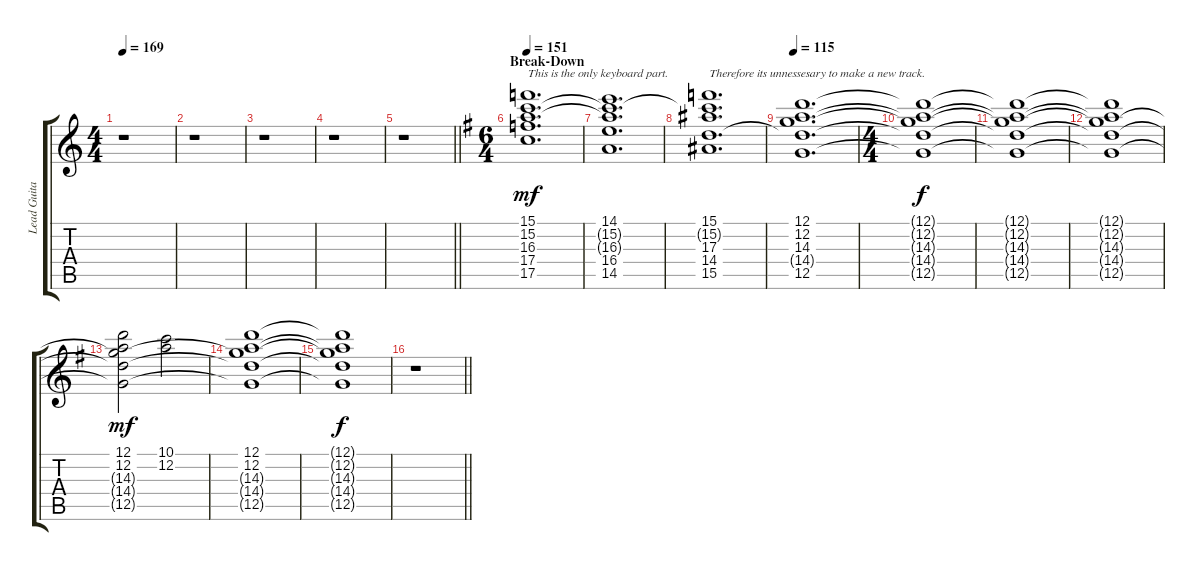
\track ("Lead Guitar 2" "Lead Guita") {instrument overdrivenguitar}
\staff {score tabs}
\tuning (D4 A3 F3 C3 G2 D2) {hide}
\ts (4 4)
\tempo 169
\clef g2
\ks c
r.1{dy f} |
r.1 |
r.1 |
r.1 |
\barLineRight lightlight
r.1 |
\ts (6 4)
\section ("" "Break-Down")
\tempo 151
\ks g
(15.1 15.2 16.3 17.4 17.5).1{d txt "This is the only keyboard part. " dy mf volume 8 balance 8 instrument synthstrings2} |
(14.1 15.2{t} 16.3{t} 16.4 14.5).1{d} |
(15.1 15.2{t} 17.3 14.4 15.5).1{d txt "Therefore its unnessesary to make a new track."} |
\tempo 115
(12.1 12.2 14.3 14.4{t} 12.5).1{d} |
\ts (4 4)
(12.1{t} 12.2{t} 14.3{t} 14.4{t} 12.5{t}).1{dy f} |
(12.1{t} 12.2{t} 14.3{t} 14.4{t} 12.5{t}).1 |
(12.1{t} 12.2{t} 14.3{t} 14.4{t} 12.5{t}).1 |
(12.1 12.2 14.3{t} 14.4{t} 12.5{t}).2{dy mf} (10.1 12.2).2 |
(12.1 12.2 14.3{t} 14.4{t} 12.5{t}).1 |
(12.1{t} 12.2{t} 14.3{t} 14.4{t} 12.5{t}).1{dy f} |
\barLineRight lightlight
r.1
